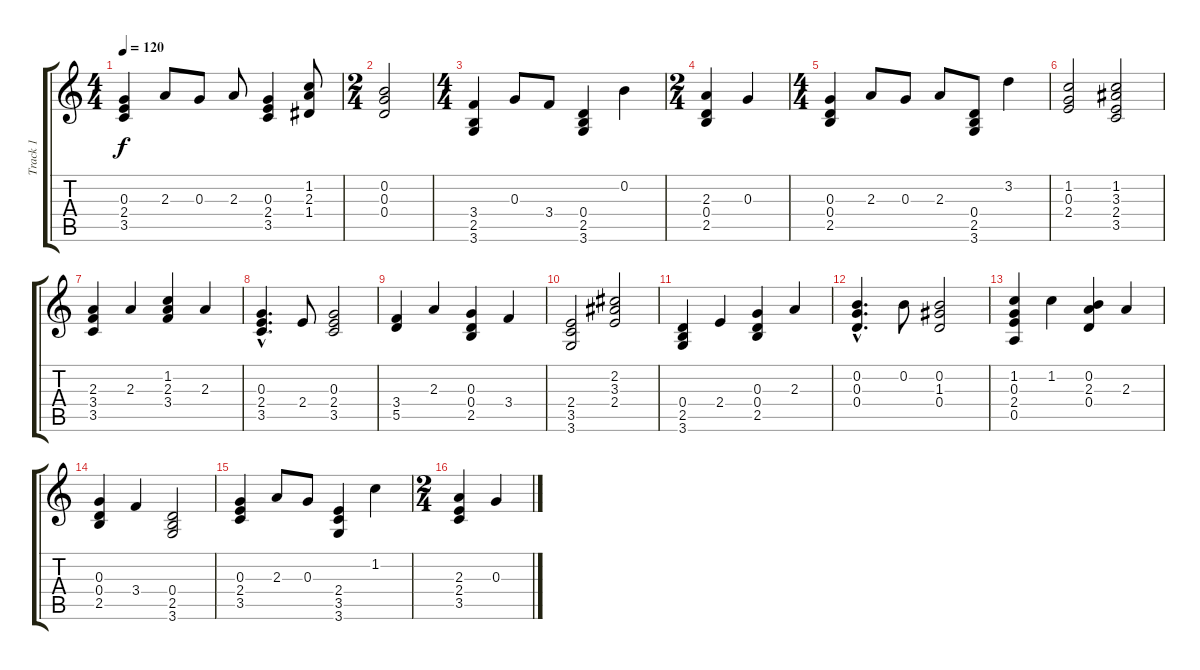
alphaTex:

\track ("Track 1" "Track 1") {instrument acousticguitarnylon}
\staff {score tabs}
\tuning (E4 B3 G3 D3 A2 E2) {hide}
\ts (4 4)
\tempo 120
\clef g2
\ks c
(0.3 2.4 3.5).4{dy f} 2.3.8 0.3.8 2.3.8 (0.3 2.4 3.5).4 (1.2 2.3 1.4).8 |
\ts (2 4)
(0.2 0.3 0.4).2 |
\ts (4 4)
(3.4 2.5 3.6).4 0.3.8 3.4.8 (0.4 2.5 3.6).4 0.2.4 |
\ts (2 4)
(2.3 0.4 2.5).4 0.3.4 |
\ts (4 4)
(0.3 0.4 2.5).4 2.3.8 0.3.8 2.3.8 (0.4 2.5 3.6).8 3.2.4 |
(1.2 0.3 2.4).2 (1.2 3.3 2.4 3.5).2 |
(2.3 3.4 3.5).4 2.3.4 (1.2 2.3 3.4).4 2.3.4 |
(0.3{hac} 2.4{hac} 3.5{hac}).4{d} 2.4.8 (0.3 2.4 3.5).2 |
(3.4 5.5).4 2.3.4 (0.3 0.4 2.5).4 3.4.4 |
(2.4 3.5 3.6).2 (2.2 3.3 2.4).2 |
(0.4 2.5 3.6).4 2.4.4 (0.3 0.4 2.5).4 2.3.4 |
(0.2{hac} 0.3{hac} 0.4{hac}).4{d} 0.2.8 (0.2 1.3 0.4).2 |
(1.2 0.3 2.4 0.5).4 1.2.4 (0.2 2.3 0.4).4 2.3.4 |
(0.3 0.4 2.5).4 3.4.4 (0.4 2.5 3.6).2 |
(0.3 2.4 3.5).4 2.3.8 0.3.8 (2.4 3.5 3.6).4 1.2.4 |
\ts (2 4)
(2.3 2.4 3.5).4 0.3.4
